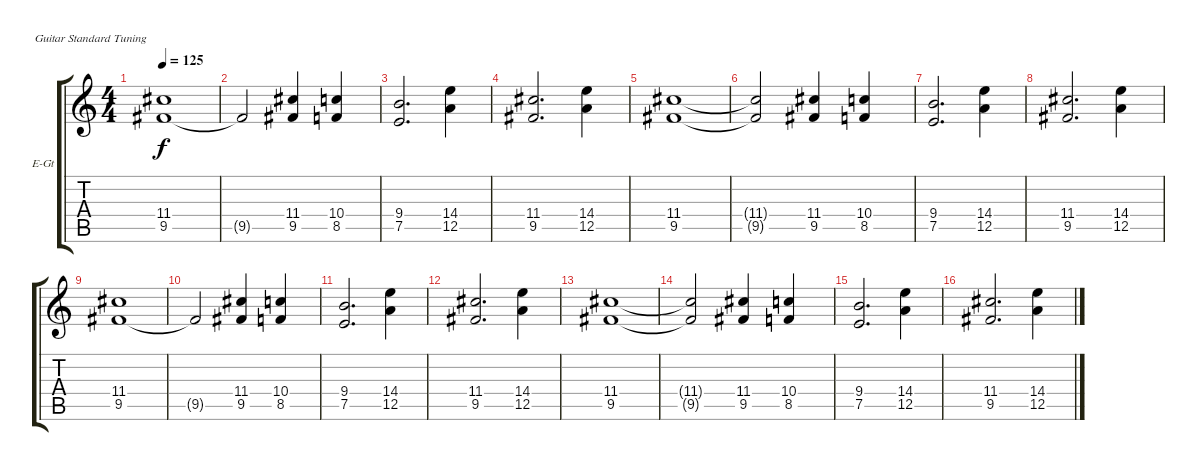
\bracketExtendMode groupsimilarinstruments
\firstSystemTrackNameOrientation horizontal
\otherSystemsTrackNameOrientation horizontal
\track ("guitare" "E-Gt") {instrument distortionguitar}
\staff {score tabs}
\tuning (E4 B3 G3 D3 A2 E2)
\ts (4 4)
\tempo 125
\clef g2
\ks c
(11.4 9.5).1{dy f} |
9.5{t}.2 (11.4 9.5).4 (10.4 8.5).4 |
(9.4 7.5).2{d} (14.4 12.5).4 |
(11.4 9.5).2{d} (14.4 12.5).4 |
(11.4 9.5).1 |
(9.5{t} 11.4{t}).2 (11.4 9.5).4 (10.4 8.5).4 |
(9.4 7.5).2{d} (14.4 12.5).4 |
(11.4 9.5).2{d} (14.4 12.5).4 |
(11.4 9.5).1 |
9.5{t}.2 (11.4 9.5).4 (10.4 8.5).4 |
(9.4 7.5).2{d} (14.4 12.5).4 |
(11.4 9.5).2{d} (14.4 12.5).4 |
(11.4 9.5).1 |
(9.5{t} 11.4{t}).2 (11.4 9.5).4 (10.4 8.5).4 |
(9.4 7.5).2{d} (14.4 12.5).4 |
(11.4 9.5).2{d} (14.4 12.5).4
